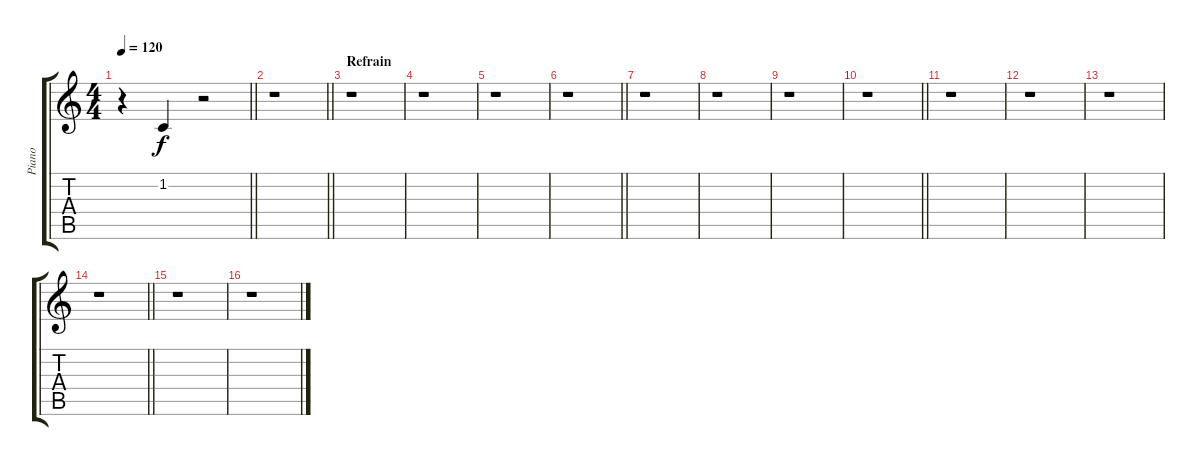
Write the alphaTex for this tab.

\track ("Piano" "Piano") {instrument electricgrandpiano}
\staff {score tabs}
\tuning (E4 B3 G3 D3 A2 E2) {hide}
\ts (4 4)
\tempo 120
\clef g2
\barLineRight lightlight
\ks c
r.4{dy f} 1.2.4 r.2 |
\barLineRight lightlight
r.1 |
\section ("" "Refrain")
r.1 |
r.1 |
r.1 |
\barLineRight lightlight
r.1 |
r.1 |
r.1 |
r.1 |
\barLineRight lightlight
r.1 |
r.1 |
r.1 |
r.1 |
\barLineRight lightlight
r.1 |
r.1 |
r.1
